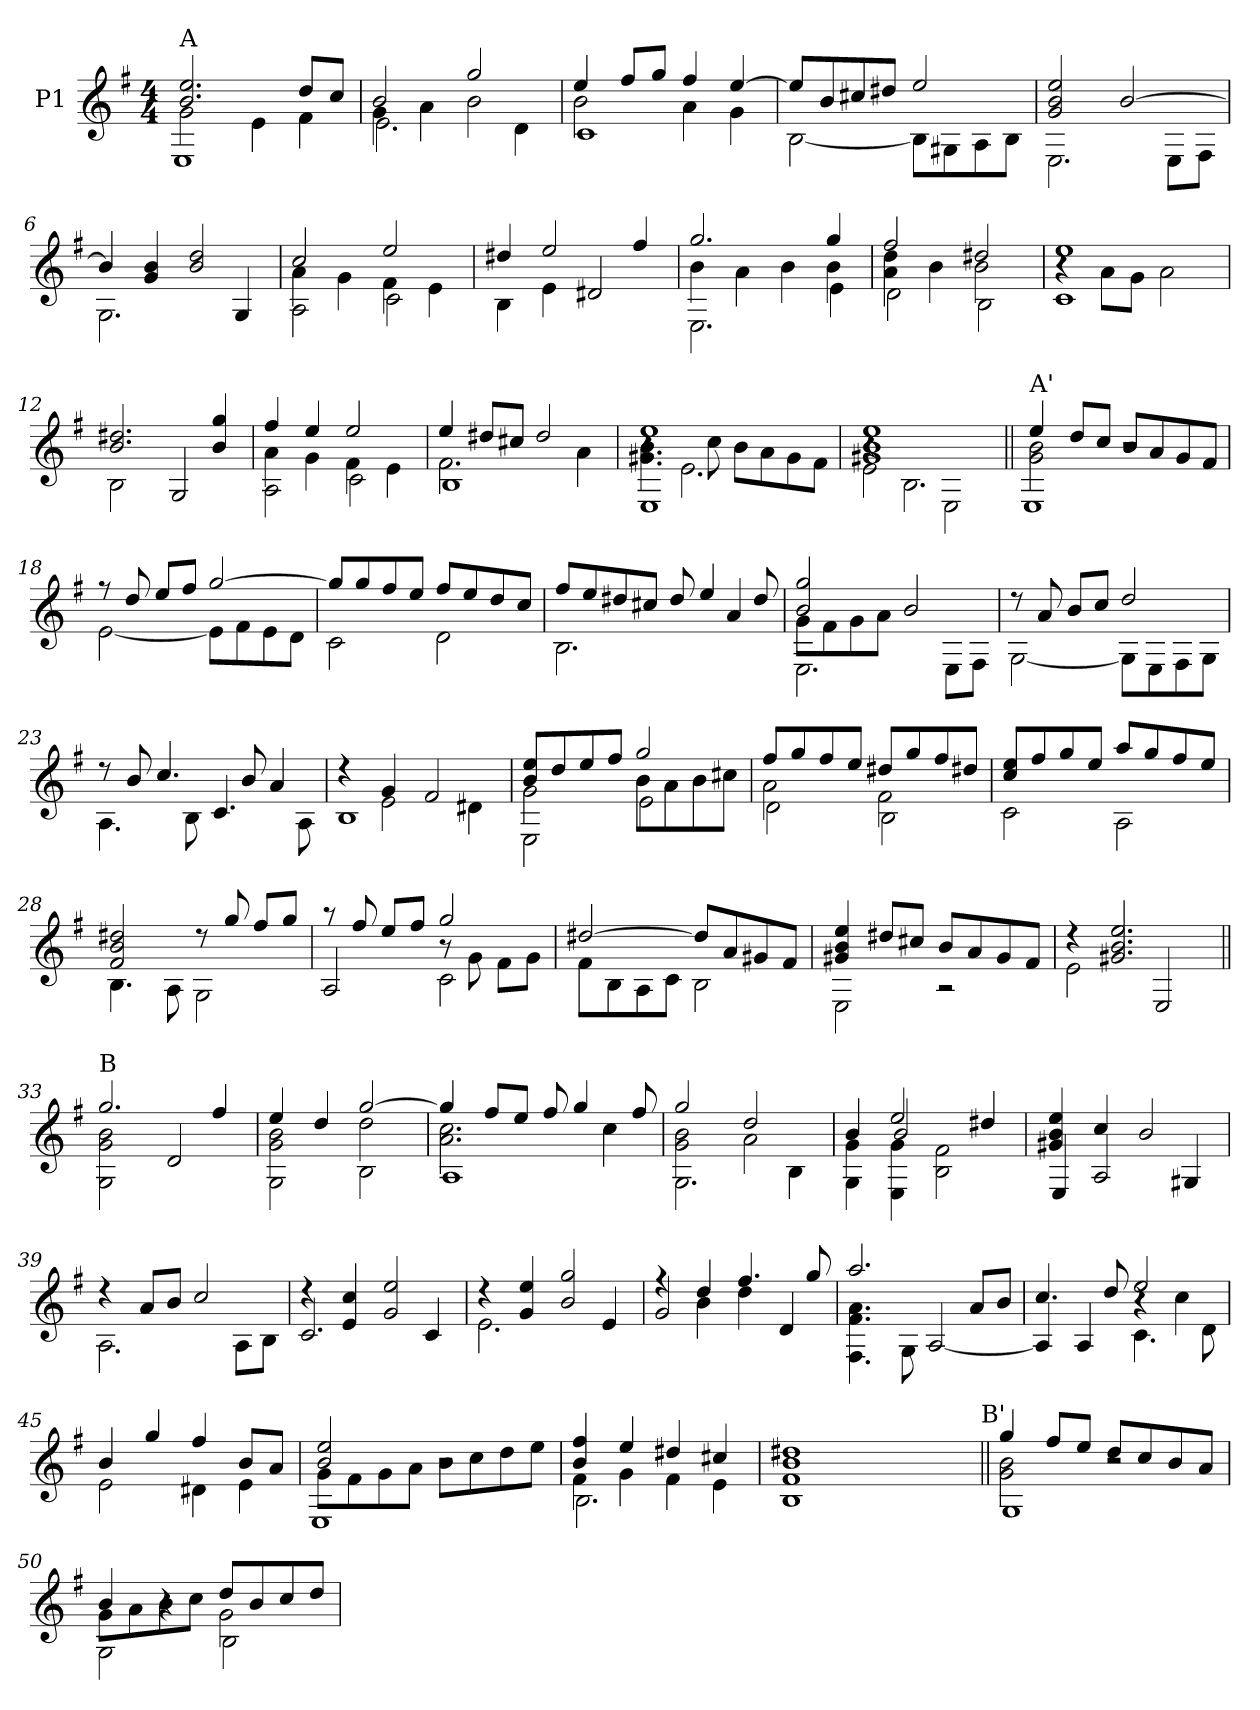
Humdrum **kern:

**kern
*part1
*staff1
*I"P1
!!LO:PB:g=z
*clefG2
*ITrd7c12
*k[f#]
*G:
*M4/4
*MM60
=1
*^
*	*^
!LO:TX:a:t=A	!	!
2.Bi/ 2.ei	2Gi\	1EEi
.	4Ei\	.
8di/L	4F#i\	.
8ci/J	.	.
=2	=2	=2
2Bi/	4Gi\	2.Ei\
.	4Ai\	.
2gi/	2Bi\	.
.	.	4Di\
=3	=3	=3
4ei/	2Bi\	1Ci
8f#i/L	.	.
8gi/J	.	.
4f#i/	4Ai\	.
[>4ei/	4Gi\	.
*	*v	*v
=4	=4
8ei/L]	[<2BBi\
8Bi/	.
8c#Xi/	.
8d#Xi/J	.
2ei/	8BBi\L]
.	8GG#Xi\
.	8AAi\
.	8BBi\J
=5	=5
2Gi/ 2Bi 2ei	2.EEi\
[>2Bi/	.
.	8EEi\L
.	8FF#i\J
!!LO:LB:g=z	!!
=6	=6
4Bi/]	2.GGi\
4Gi/ 4Bi	.
2Bi/ 2di	.
.	4GGi/
=7	=7
*	*^
2ci/	4Ai\	2AAi\
.	4Gi\	.
2ei/	4F#i\	2Ci\
.	4Ei\	.
*	*v	*v
=8	=8
4d#Xi/	4BBi\
2ei/	4Ei\
.	2D#Xi/
4f#i/	.
=9	=9
*	*^
2.gi/	4Bi\	2.EEi\
.	4Ai\	.
.	4Bi\	.
4gi/	4Bi\	4Ei\
=10	=10	=10
2f#i/	4Ai\ 4di	2Di\
.	4Bi\	.
2d#Xi/	2Bi\	2BBi\
!!LO:LB:g=z	!!	!!
=11	=11	=11
1ei	4r	1Ci
.	8Ai\L	.
.	8Gi\J	.
.	2Ai\	.
*	*v	*v
=12	=12
2.Bi/ 2.d#Xi	2BBi\
.	2GGi/
4Bi/ 4gi	.
=13	=13
*	*^
4f#i/	4Ai\	2AAi\
4ei/	4Gi\	.
2ei/	4F#i\	2Ci\
.	4Ei\	.
=14	=14	=14
4ei/	2.F#i\	1BBi
8d#Xi/L	.	.
8c#Xi/J	.	.
2d#i/	.	.
.	4Ai\	.
=15	=15	=15
*	*	*^
1ei	4.G#Xi\ 4.Bi	4r	1EEi
.	.	2.Ei\	.
.	8ci\	.	.
.	8Bi\L	.	.
.	8Ai\	.	.
.	8G#i\	.	.
.	8F#i\J	.	.
*	*	*v	*v
!!LO:LB:g=z
=16	=16	=16
1G#Xi 1Bi 1ei	4r	2Ei\
.	2.BBi\	.
.	.	2EEi\
=17||	=17||	=17||
!LO:TX:a:t=A'	!	!
4ei/	2Gi\ 2Bi	1EEi
8di/L	.	.
8ci/J	.	.
8Bi/L	2r	.
8Ai/	.	.
8Gi/	.	.
8F#i/J	.	.
*	*v	*v
=18	=18
8r	[<2Ei\
8di/	.
8ei/L	.
8f#i/J	.
[>2gi/	8Ei\L]
.	8F#i\
.	8Ei\
.	8Di\J
=19	=19
8gi/L]	2Ci\
8gi/	.
8f#i/	.
8ei/J	.
8f#i/L	2Di\
8ei/	.
8di/	.
8ci/J	.
!!LO:LB:g=z	!!
=20	=20
8f#i/L	2.BBi\
8ei/	.
8d#Xi/	.
8c#Xi/J	.
8d#i/	.
4ei/	.
.	4Ai/
8d#i/	.
=21	=21
*	*^
2Bi/ 2gi	8Gi\L	2.EEi\
.	8F#i\	.
.	8Gi\	.
.	8Ai\J	.
2Bi/	2ryy	.
.	.	8EEi\L
.	.	8FF#i\J
*	*v	*v
=22	=22
8r	[<2GGi\
8Ai/	.
8Bi/L	.
8ci/J	.
2di/	8GGi\L]
.	8EEi\
.	8FF#i\
.	8GGi\J
!!LO:LB:g=z	!!
=23	=23
8r	4.AAi\
8Bi/	.
4.ci/	.
.	8BBi\
.	4.Ci/
8Bi/	.
4Ai/	.
.	8AAi\
=24	=24
*	*^
4r	4ryy	1BBi
4Gi/	2Ei\	.
2F#i/	.	.
.	4D#Xi\	.
=25	=25	=25
8Bi/ 8eiL	2Gi\	2EEi\
8di/	.	.
8ei/	.	.
8f#i/J	.	.
2gi/	8Bi\L	2Ei\
.	8Ai\	.
.	8Bi\	.
.	8c#Xi\J	.
=26	=26	=26
8f#i/L	2Ai\	2Di\
8gi/	.	.
8f#i/	.	.
8ei/J	.	.
8d#Xi/L	2F#i\	2BBi\
8gi/	.	.
8f#i/	.	.
8d#Xi/J	.	.
*	*v	*v
!!LO:LB:g=z
=27	=27
8ci/ 8eiL	2Ci\
8f#i/	.
8gi/	.
8ei/J	.
8ai/L	2AAi\
8gi/	.
8f#i/	.
8ei/J	.
=28	=28
2F#i/ 2Bi 2d#Xi	4.BBi\
.	8AAi\
8r	2GGi\
8gi/	.
8f#i/L	.
8gi/J	.
=29	=29
*	*^
8r	2ryy	2AAi/
8f#i/	.	.
8ei/L	.	.
8f#i/J	.	.
2gi/	8r	2Ci\
.	8Gi\	.
.	8F#i\L	.
.	8Gi\J	.
*	*v	*v
!!LO:LB:g=z
=30	=30
[>2d#Xi/	8F#i\L
.	8BBi\
.	8AAi\
.	8Ci\J
8d#i/L]	2BBi\
8Ai/	.
8G#Xi/	.
8F#i/J	.
=31	=31
4G#Xi/ 4Bi 4ei	2EEi\
8d#Xi/L	.
8c#Xi/J	.
8Bi/L	2r
8Ai/	.
8G#i/	.
8F#i/J	.
=32	=32
4r	2Ei\
2.G#Xi/ 2.Bi 2.ei	.
.	2EEi/
!!LO:PB:g=z	!!
=33||	=33||
!LO:TX:a:t=B	!
2.gi/	2GGi\ 2Gi 2Bi
.	2Di/
4f#i/	.
=34	=34
*	*^
4ei/	2Gi\ 2Bi	2GGi\
4di/	.	.
[>2gi/	2di\	2BBi\
=35	=35	=35
4gi/]	2.Ai\ 2.ci	1AAi
8f#i/L	.	.
8ei/J	.	.
8f#i/	.	.
4gi/	.	.
.	4ci\	.
8f#i/	.	.
=36	=36	=36
2gi/	2Gi\ 2Bi	2.GGi\
2di/	2Ai\	.
.	.	4BBi\
=37	=37	=37
4Bi/	4Gi\	4GGi\
2ei/	2Bi/	4EEi\ 4Gi
.	.	2BBi\ 2F#i
4d#Xi/	4ryy	.
*	*v	*v
!!LO:LB:g=z
=38	=38
4G#Xi/ 4Bi 4ei	4EEi/
4ci/	2AAi/
2Bi/	.
.	4GG#Xi/
=39	=39
4r	2.AAi\
8Ai/L	.
8Bi/J	.
2ci/	.
.	8AAi\L
.	8BBi\J
=40	=40
4r	2.Ci/
4Ei/ 4ci	.
2Gi/ 2ei	.
.	4Ci/
=41	=41
4r	2.Ei\
4Gi/ 4ei	.
2Bi/ 2gi	.
.	4Ei/
=42	=42
*	*^
4r	4ryy	2Gi/
4di/	4Bi\	.
4.f#i/	4di\	4ryy
.	4ryy	4Di/
8gi/	.	.
*	*v	*v
!!LO:LB:g=z
=43	=43
2.ai/	4.FF#i\ 4.F#i 4.Ai
.	8GGi\
.	[<2AAi/
8Ai/L	.
8Bi/J	.
=44	=44
*	*^
4.ci/	2ryy	4AAi/]
.	.	4AAi/
8di/	.	.
2ei/	4r	4.Ci\
.	4ci\	.
.	.	8Di\
*	*v	*v
=45	=45
4Bi/	2Ei\
4gi/	.
4f#i/	4D#Xi\
8Bi/L	4Ei\
8Ai/J	.
=46	=46
*	*^
2Bi/ 2ei	8Gi\L	1EEi
.	8F#i\	.
.	8Gi\	.
.	8Ai\J	.
2r	8Bi\L	.
.	8ci\	.
.	8di\	.
.	8ei\J	.
!!LO:LB:g=z	!!	!!
=47	=47	=47
4Bi/ 4f#i	4F#i\	2.BBi\
4ei/	4Gi\	.
4d#Xi/	4F#i\	.
4c#Xi/	4Ei\	4ryy
=48	=48	=48
*	*	*^
1Bi 1d#Xi	1F#i	1BBi	2ryy
.	.	.	4ryy
.	.	.	8ryy
.	.	.	16ryy
.	.	.	32ryy
.	.	.	64ryy
.	.	.	128...ryy
!	!	!	!LO:TX:a:t=B'
.	.	.	1024ryy
*	*	*v	*v
=49||	=49||	=49||
4gi/	2Gi\ 2Bi	1GGi
8f#i/L	.	.
8ei/J	.	.
8di/L	2r	.
8ci/	.	.
8Bi/	.	.
8Ai/J	.	.
=50	=50	=50
4Bi/	8Gi\L	2GGi\
.	8Ai\	.
4r	8Bi\	.
.	8ci\J	.
8di/L	2Gi\	2BBi\
8Bi/	.	.
8ci/	.	.
8di/J	.	.
*v	*v	*v
=
*-
